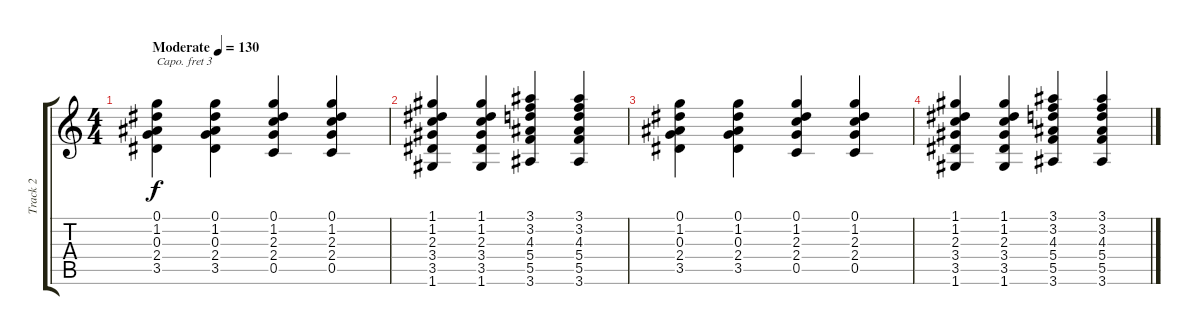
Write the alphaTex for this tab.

\track ("Track 2" "Track 2") {instrument acousticguitarsteel}
\staff {score tabs}
\capo 3
\tuning (E4 B3 G3 D3 A2 E2) {hide}
\ts (4 4)
\tempo (130 "Moderate")
\clef g2
\ks c
(0.1 1.2 0.3 2.4 3.5).4{dy f instrument acousticguitarsteel} (0.1 1.2 0.3 2.4 3.5).4 (0.1 1.2 2.3 2.4 0.5).4 (0.1 1.2 2.3 2.4 0.5).4 |
(1.1 1.2 2.3 3.4 3.5 1.6).4 (1.1 1.2 2.3 3.4 3.5 1.6).4 (3.1 3.2 4.3 5.4 5.5 3.6).4 (3.1 3.2 4.3 5.4 5.5 3.6).4 |
(0.1 1.2 0.3 2.4 3.5).4 (0.1 1.2 0.3 2.4 3.5).4 (0.1 1.2 2.3 2.4 0.5).4 (0.1 1.2 2.3 2.4 0.5).4 |
(1.1 1.2 2.3 3.4 3.5 1.6).4 (1.1 1.2 2.3 3.4 3.5 1.6).4 (3.1 3.2 4.3 5.4 5.5 3.6).4 (3.1 3.2 4.3 5.4 5.5 3.6).4
